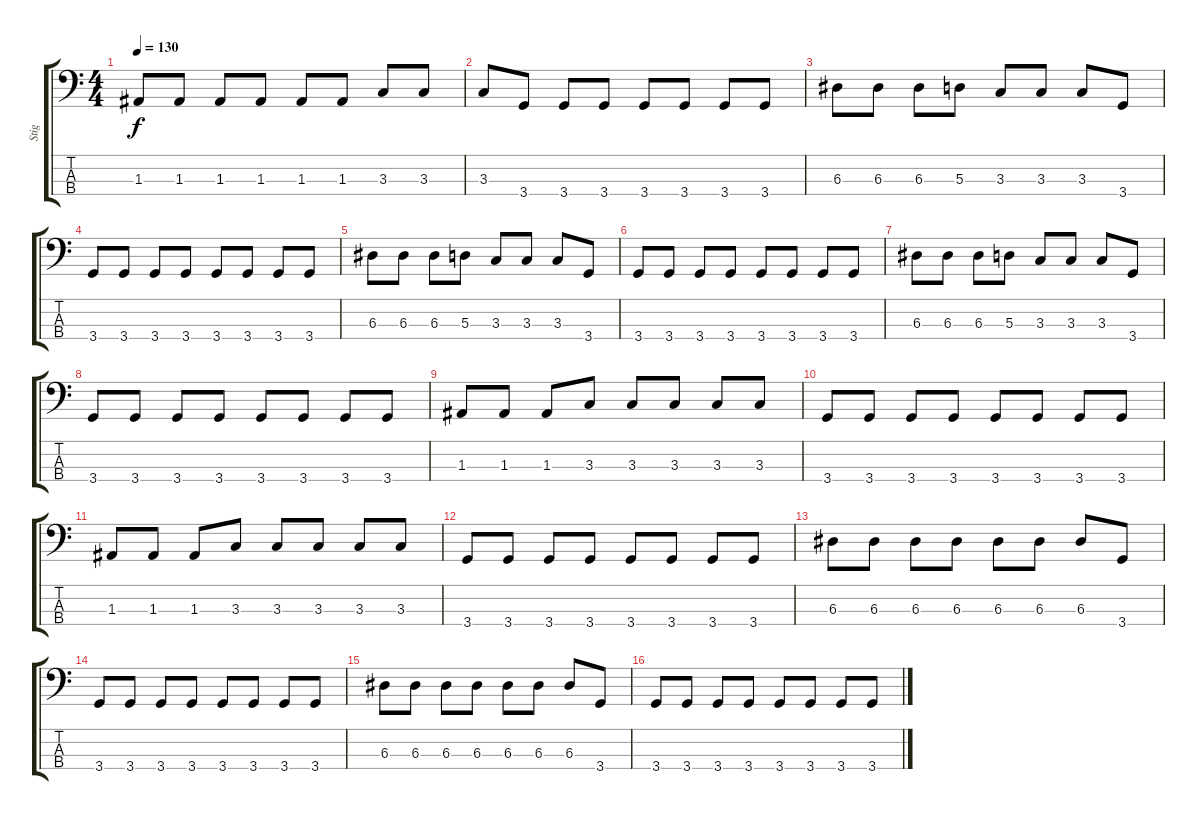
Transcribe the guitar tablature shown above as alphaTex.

\track ("Stig" "Stig") {instrument electricbassfinger}
\staff {score tabs}
\tuning (G2 D2 A1 E1) {hide}
\ts (4 4)
\tempo 130
\clef f4
\ks c
1.3.8{dy f} 1.3.8 1.3.8 1.3.8 1.3.8 1.3.8 3.3.8 3.3.8 |
3.3.8 3.4.8 3.4.8 3.4.8 3.4.8 3.4.8 3.4.8 3.4.8 |
6.3.8 6.3.8 6.3.8 5.3.8 3.3.8 3.3.8 3.3.8 3.4.8 |
3.4.8 3.4.8 3.4.8 3.4.8 3.4.8 3.4.8 3.4.8 3.4.8 |
6.3.8 6.3.8 6.3.8 5.3.8 3.3.8 3.3.8 3.3.8 3.4.8 |
3.4.8 3.4.8 3.4.8 3.4.8 3.4.8 3.4.8 3.4.8 3.4.8 |
6.3.8 6.3.8 6.3.8 5.3.8 3.3.8 3.3.8 3.3.8 3.4.8 |
3.4.8 3.4.8 3.4.8 3.4.8 3.4.8 3.4.8 3.4.8 3.4.8 |
1.3.8 1.3.8 1.3.8 3.3.8 3.3.8 3.3.8 3.3.8 3.3.8 |
3.4.8 3.4.8 3.4.8 3.4.8 3.4.8 3.4.8 3.4.8 3.4.8 |
1.3.8 1.3.8 1.3.8 3.3.8 3.3.8 3.3.8 3.3.8 3.3.8 |
3.4.8 3.4.8 3.4.8 3.4.8 3.4.8 3.4.8 3.4.8 3.4.8 |
6.3.8 6.3.8 6.3.8 6.3.8 6.3.8 6.3.8 6.3.8 3.4.8 |
3.4.8 3.4.8 3.4.8 3.4.8 3.4.8 3.4.8 3.4.8 3.4.8 |
6.3.8 6.3.8 6.3.8 6.3.8 6.3.8 6.3.8 6.3.8 3.4.8 |
3.4.8 3.4.8 3.4.8 3.4.8 3.4.8 3.4.8 3.4.8 3.4.8
